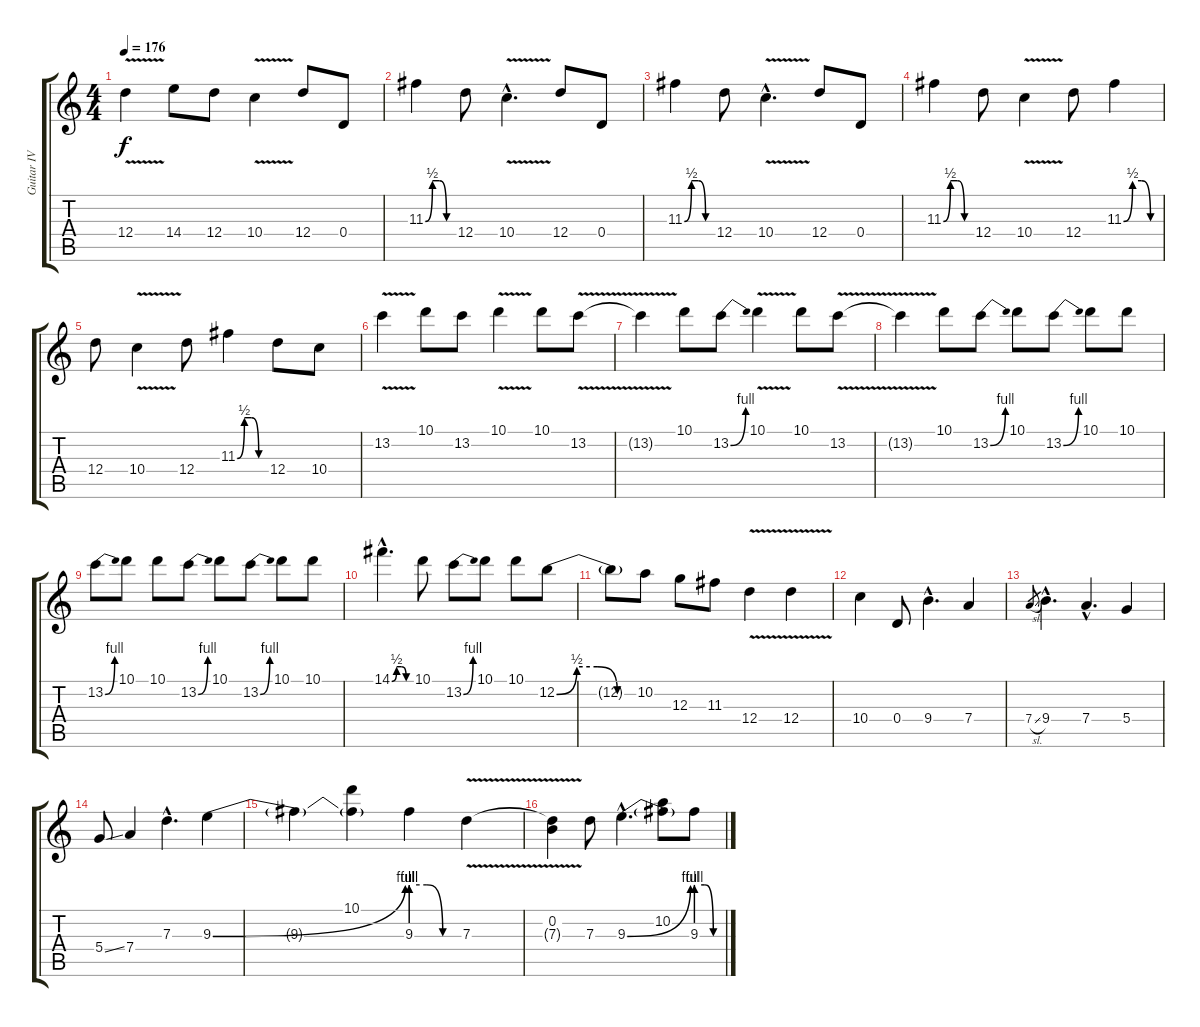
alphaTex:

\track ("Guitar IV - Solo" "Guitar IV ") {instrument overdrivenguitar}
\staff {score tabs}
\tuning (E4 B3 G3 D3 A2 E2) {hide}
\ts (4 4)
\tempo 176
\clef g2
\ks c
12.4{v}.4{dy f} 14.4.8 12.4.8 10.4{v}.4 12.4.8 0.4.8 |
11.3{be (custom 0 0 15 2 30 2 45 0 60 0)}.4 12.4.8 10.4{v hac}.4{d} 12.4.8 0.4.8 |
11.3{be (custom 0 0 15 2 30 2 45 0 60 0)}.4 12.4.8 10.4{v hac}.4{d} 12.4.8 0.4.8 |
11.3{be (custom 0 0 15 2 30 2 45 0 60 0)}.4 12.4.8 10.4{v}.4 12.4.8 11.3{be (custom 0 0 15 2 30 2 45 0 60 0)}.4 |
12.4.8 10.4{v}.4 12.4.8 11.3{be (custom 0 0 15 2 30 2 45 0 60 0)}.4 12.4.8 10.4.8 |
13.2{v}.4 10.1.8 13.2.8 10.1{v}.4 10.1.8 13.2{v}.8 |
13.2{t}.4 10.1.8 13.2{be (bend 0 0 60 4)}.8 10.1{v}.4 10.1.8 13.2{v}.8 |
13.2{t}.4 10.1.8 13.2{be (bend 0 0 60 4)}.8 10.1.8 13.2{be (bend 0 0 60 4)}.8 10.1.8 10.1.8 |
13.2{be (bend 0 0 60 4)}.8 10.1.8 10.1.8 13.2{be (bend 0 0 60 4)}.8 10.1.8 13.2{be (bend 0 0 60 4)}.8 10.1.8 10.1.8 |
14.1{be (custom 0 0 15 2 30 2 45 0 60 0) hac}.4{d} 10.1.8 13.2{be (bend 0 0 60 4)}.8 10.1.8 10.1.8 12.2{be (custom 0 0 15 2 30 2 45 0 60 0)}.8 |
12.2{t}.8 10.2.8 12.3.8 11.3.8 12.4{v}.4 12.4{v}.4 |
10.4.4 0.4.8 9.4{hac}.4{d} 7.4.4 |
7.4{sl}.8{gr} 9.4{hac}.4{d} 7.4{hac}.4{d} 5.4.4 |
5.4{ss}.8 7.4.4 7.3{hac}.4{d} 9.3{be (bend 0 0 60 4)}.4 |
9.3{t}.4 (10.1 9.3{t}).4 9.3{be (custom 0 4 20 4 40 0 60 0)}.4 7.3{v}.4 |
(0.2 7.3{t}).4 7.3.8 9.3{be (bend 0 0 60 4) hac}.4{d} (10.2 9.3{t}).8 9.3{be (custom 0 4 20 4 40 0 60 0)}.8
